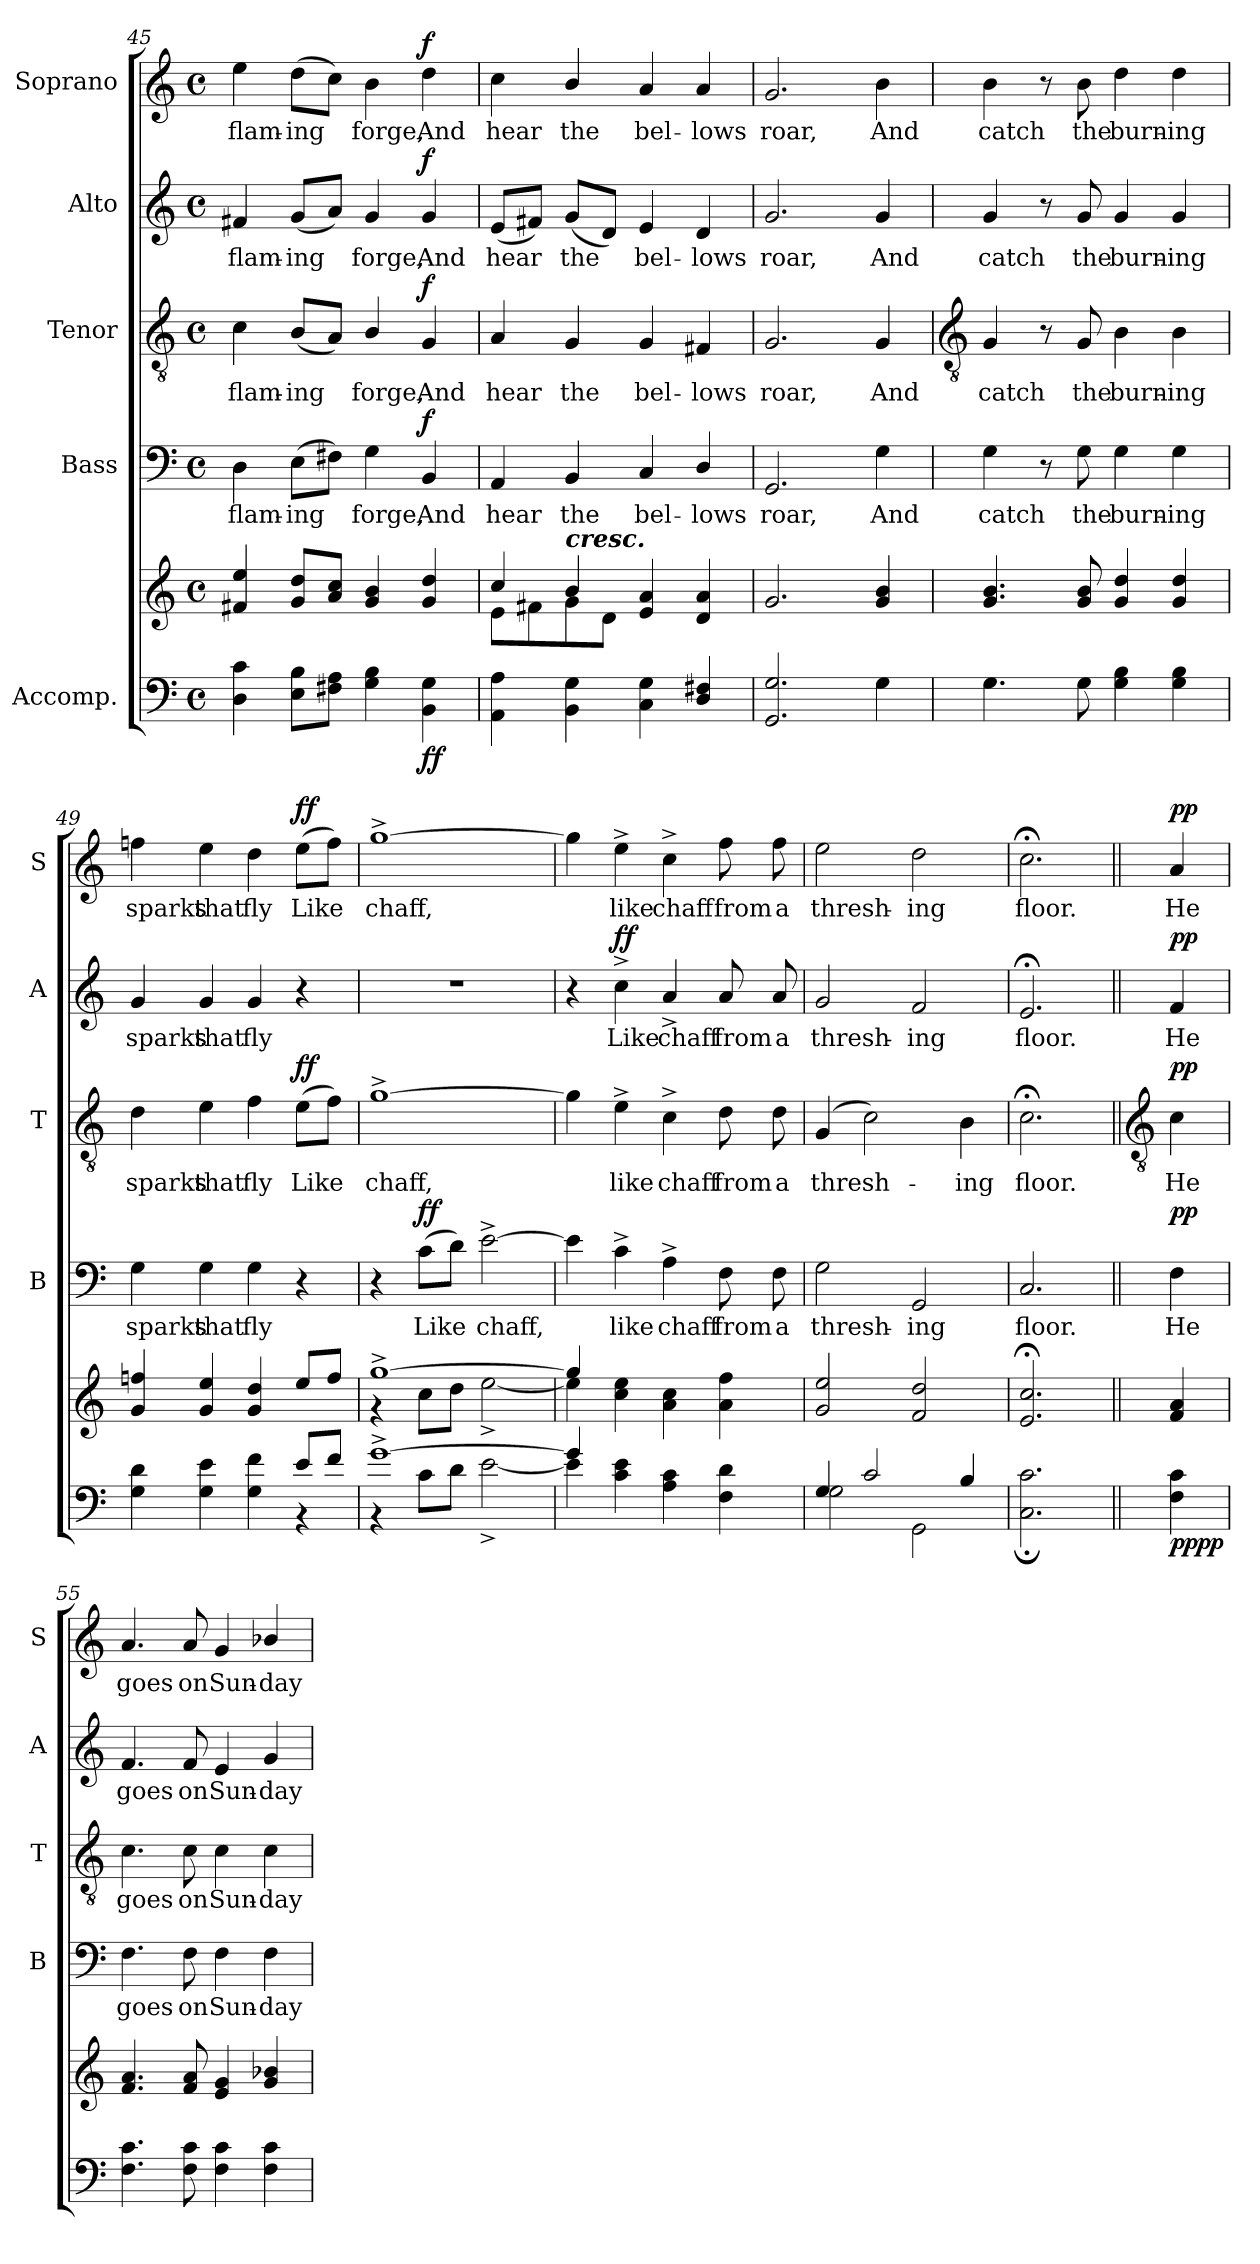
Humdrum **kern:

**kern	**kern	**dynam	**kern	**text	**dynam	**kern	**text	**dynam	**kern	**text	**dynam	**kern	**text	**dynam
*part5	*part5	*part5	*part4	*part4	*part4	*part3	*part3	*part3	*part2	*part2	*part2	*part1	*part1	*part1
*staff6	*staff5	*staff5/6	*staff4	*staff4	*staff4	*staff3	*staff3	*staff3	*staff2	*staff2	*staff2	*staff1	*staff1	*staff1
*I"Accomp.	*	*	*I"Bass	*	*	*I"Tenor	*	*	*I"Alto	*	*	*I"Soprano	*	*
*	*	*	*I'B	*	*	*I'T	*	*	*I'A	*	*	*I'S	*	*
*clefF4	*clefG2	*	*clefF4	*	*	*clefGv2	*	*	*clefG2	*	*	*clefG2	*	*
*k[]	*k[]	*	*k[]	*	*	*k[]	*	*	*k[]	*	*	*k[]	*	*
*C:	*C:	*	*C:	*	*	*C:	*	*	*C:	*	*	*C:	*	*
*M4/4	*M4/4	*	*M4/4	*	*	*M4/4	*	*	*M4/4	*	*	*M4/4	*	*
*met(c)	*met(c)	*	*met(c)	*	*	*met(c)	*	*	*met(c)	*	*	*met(c)	*	*
=45	=45	=45	=45	=45	=45	=45	=45	=45	=45	=45	=45	=45	=45	=45
*	*^	*	*	*	*	*	*	*	*	*	*	*	*	*
!	!	!	!	!	!LO:LY:b	!	!	!LO:LY:b	!	!	!LO:LY:b	!	!	!LO:LY:b	!
4D 4c	4f#X 4ee	1ryy	.	4D	flam-	.	4c	flam-	.	4f#X	flam-	.	4ee	flam-	.
!	!	!	!	!	!LO:LY:b	!	!	!LO:LY:b	!	!	!LO:LY:b	!	!	!LO:LY:b	!
8E 8BL	8g 8ddL	.	.	(>8EL	-ing	.	(<8BL	-ing	.	(<8gL	-ing	.	(>8ddL	-ing	.
8F#X 8AJ	8a 8ccJ	.	.	8F#XJ)	.	.	8AJ)	.	.	8aJ)	.	.	8ccJ)	.	.
!	!	!	!	!	!LO:LY:b	!	!	!LO:LY:b	!	!	!LO:LY:b	!	!	!LO:LY:b	!
4G 4B	4g 4b	.	.	4G	forge,	.	4B/	forge,	.	4g	forge,	.	4b	forge,	.
!	!	!	!LO:DY:b=2	!	!LO:LY:b	!	!	!LO:LY:b	!	!	!LO:LY:b	!	!	!LO:LY:b	!
!	!	!	!LO:DY:n=1:b	!	!	!LO:DY:b	!	!	!LO:DY:b	!	!	!LO:DY:b	!	!	!LO:DY:b
4BB 4G	4g 4dd	.	f f	4BB	And	f	4G	And	f	4g	And	f	4dd	And	f
=46	=46	=46	=46	=46	=46	=46	=46	=46	=46	=46	=46	=46	=46	=46	=46
!	!	!	!	!	!LO:LY:b	!	!	!LO:LY:b	!	!	!LO:LY:b	!	!	!LO:LY:b	!
4AA 4A	4cc/	8e\L	.	4AA	hear	.	4A	hear	.	(<8eL	hear	.	4cc	hear	.
.	.	8f#X\	.	.	.	.	.	.	.	8f#XJ)	.	.	.	.	.
!	!LO:TX:a:Bi:t=cresc.	!	!	!	!	!	!	!	!	!	!	!	!	!	!
!	!	!	!	!	!LO:LY:b	!	!	!LO:LY:b	!	!	!LO:LY:b	!	!	!LO:LY:b	!
4BB\ 4G\	4b/	8g\	.	4BB	the	.	4G	the	.	(<8gL	the	.	4b/	the	.
.	.	8d\J	.	.	.	.	.	.	.	8dJ)	.	.	.	.	.
!	!	!	!	!	!LO:LY:b	!	!	!LO:LY:b	!	!	!LO:LY:b	!	!	!LO:LY:b	!
4C 4G	4e 4a	2ryy	.	4C	bel-	.	4G	bel-	.	4e	bel-	.	4a	bel-	.
!	!	!	!	!	!LO:LY:b	!	!	!LO:LY:b	!	!	!LO:LY:b	!	!	!LO:LY:b	!
4D/ 4F#X/	4d 4a	.	.	4D/	-lows	.	4F#X	-lows	.	4d	-lows	.	4a	-lows	.
*	*v	*v	*	*	*	*	*	*	*	*	*	*	*	*	*
=47	=47	=47	=47	=47	=47	=47	=47	=47	=47	=47	=47	=47	=47	=47
!	!	!	!	!LO:LY:b	!	!	!LO:LY:b	!	!	!LO:LY:b	!	!	!LO:LY:b	!
2.GG 2.G	2.g	.	2.GG	roar,	.	2.G	roar,	.	2.g	roar,	.	2.g	roar,	.
!	!	!	!	!LO:LY:b	!	!	!LO:LY:b	!	!	!LO:LY:b	!	!	!LO:LY:b	!
4G	4g 4b	.	4G	And	.	4G	And	.	4g	And	.	4b	And	.
!!LO:LB:g=z
=48	=48	=48	=48	=48	=48	=48	=48	=48	=48	=48	=48	=48	=48	=48
*	*	*	*	*	*	*clefGv2	*	*	*	*	*	*	*	*
*^	*^	*	*	*	*	*	*	*	*	*	*	*	*	*
!	!	!	!	!	!	!LO:LY:b	!	!	!LO:LY:b	!	!	!LO:LY:b	!	!	!LO:LY:b	!
1ryy	4.G	4.g 4.b	1ryy	.	4G	catch	.	4G	catch	.	4g	catch	.	4b	catch	.
.	.	.	.	.	8r	.	.	8r	.	.	8r	.	.	8r	.	.
!	!	!	!	!	!	!LO:LY:b	!	!	!LO:LY:b	!	!	!LO:LY:b	!	!	!LO:LY:b	!
.	8G	8g 8b	.	.	8G	the	.	8G	the	.	8g	the	.	8b	the	.
!	!	!	!	!	!	!LO:LY:b	!	!	!LO:LY:b	!	!	!LO:LY:b	!	!	!LO:LY:b	!
.	4G 4B	4g 4dd	.	.	4G	burn-	.	4B	burn-	.	4g	burn-	.	4dd	burn-	.
!	!	!	!	!	!	!LO:LY:b	!	!	!LO:LY:b	!	!	!LO:LY:b	!	!	!LO:LY:b	!
.	4G 4B	4g 4dd	.	.	4G	-ing	.	4B	-ing	.	4g	-ing	.	4dd	-ing	.
=49	=49	=49	=49	=49	=49	=49	=49	=49	=49	=49	=49	=49	=49	=49	=49	=49
!	!	!	!	!	!	!LO:LY:b	!	!	!LO:LY:b	!	!	!LO:LY:b	!	!	!LO:LY:b	!
2.ryy	4G 4d	4g 4ffn	1ryy	.	4G	sparks	.	4d	sparks	.	4g	sparks	.	4ffn	sparks	.
!	!	!	!	!	!	!LO:LY:b	!	!	!LO:LY:b	!	!	!LO:LY:b	!	!	!LO:LY:b	!
.	4G 4e	4g 4ee	.	.	4G	that	.	4e	that	.	4g	that	.	4ee	that	.
!	!	!	!	!	!	!LO:LY:b	!	!	!LO:LY:b	!	!	!LO:LY:b	!	!	!LO:LY:b	!
.	4G 4f	4g 4dd	.	.	4G	fly	.	4f	fly	.	4g	fly	.	4dd	fly	.
!	!	!	!	!	!	!	!	!	!LO:LY:b	!LO:DY:b	!	!	!	!	!LO:LY:b	!LO:DY:b
8e/L	4r	8eeL	.	.	4r	.	.	(>8eL	Like	ff	4r	.	.	(>8eeL	Like	ff
8f/J	.	8ffJ	.	.	.	.	.	8fJ)	.	.	.	.	.	8ffJ)	.	.
=50	=50	=50	=50	=50	=50	=50	=50	=50	=50	=50	=50	=50	=50	=50	=50	=50
!	!	!	!	!	!	!	!	!	!LO:LY:b	!	!	!	!	!	!LO:LY:b	!
[1g^/	4r	[1gg^	4r	.	4r	.	.	[1g^	chaff,	.	1r	.	.	[1gg^	chaff,	.
!	!	!	!	!	!	!LO:LY:b	!LO:DY:b	!	!	!	!	!	!	!	!	!
.	8cL	.	8cc\L	.	(>8cL	Like	ff	.	.	.	.	.	.	.	.	.
.	8dJ	.	8dd\J	.	8dJ)	.	.	.	.	.	.	.	.	.	.	.
!	!	!	!	!	!	!LO:LY:b	!	!	!	!	!	!	!	!	!	!
.	[2e^	.	[2ee^\	.	[2e^	chaff,	.	.	.	.	.	.	.	.	.	.
=51	=51	=51	=51	=51	=51	=51	=51	=51	=51	=51	=51	=51	=51	=51	=51	=51
4g/]	4e]	4gg]	4ee\]	.	4e]	.	.	4g]	.	.	4r	.	.	4gg]	.	.
!	!	!	!	!	!	!LO:LY:b	!	!	!LO:LY:b	!	!	!LO:LY:b	!LO:DY:b	!	!LO:LY:b	!
2.ryy	4c 4e	4cc 4ee	2.ryy	.	4c^	like	.	4e^	like	.	4cc^	Like	ff	4ee^	like	.
!	!	!	!	!	!	!LO:LY:b	!	!	!LO:LY:b	!	!	!LO:LY:b	!	!	!LO:LY:b	!
.	4A 4c	4a 4cc	.	.	4A^	chaff	.	4c^	chaff	.	4a^	chaff	.	4cc^	chaff	.
!	!	!	!	!	!	!LO:LY:b	!	!	!LO:LY:b	!	!	!LO:LY:b	!	!	!LO:LY:b	!
.	4F 4d	4a 4ff	.	.	8F	from	.	8d	from	.	8a	from	.	8ff	from	.
!	!	!	!	!	!	!LO:LY:b	!	!	!LO:LY:b	!	!	!LO:LY:b	!	!	!LO:LY:b	!
.	.	.	.	.	8F	a	.	8d	a	.	8a	a	.	8ff	a	.
=52	=52	=52	=52	=52	=52	=52	=52	=52	=52	=52	=52	=52	=52	=52	=52	=52
!	!	!	!	!	!	!LO:LY:b	!	!	!LO:LY:b	!	!	!LO:LY:b	!	!	!LO:LY:b	!
4G/	2G	2g 2ee	1ryy	.	2G	thresh-	.	(<4G	thresh-	.	2g	thresh-	.	2ee	thresh-	.
2c/	.	.	.	.	.	.	.	2c)	.	.	.	.	.	.	.	.
!	!	!	!	!	!	!LO:LY:b	!	!	!	!	!	!LO:LY:b	!	!	!LO:LY:b	!
.	2GG	2f 2dd	.	.	2GG	-ing	.	.	.	.	2f	-ing	.	2dd	-ing	.
!	!	!	!	!	!	!	!	!	!LO:LY:b	!	!	!	!	!	!	!
4B/	.	.	.	.	.	.	.	4B	ing	.	.	.	.	.	.	.
=53	=53	=53	=53	=53	=53	=53	=53	=53	=53	=53	=53	=53	=53	=53	=53	=53
!	!	!	!	!	!	!LO:LY:b	!	!	!LO:LY:b	!	!	!LO:LY:b	!	!	!LO:LY:b	!
2.ryy	2.C; 2.c;	2.e;< 2.cc;<	2.ryy	.	2.C	floor.	.	2.c;<	floor.	.	2.e;<	floor.	.	2.cc;<	floor.	.
*v	*v	*	*	*	*	*	*	*	*	*	*	*	*	*	*	*
*	*v	*v	*	*	*	*	*	*	*	*	*	*	*	*	*
!!LO:LB:g=z
=54||	=54||	=54||	=54||	=54||	=54||	=54||	=54||	=54||	=54||	=54||	=54||	=54||	=54||	=54||
*	*	*	*	*	*	*clefGv2	*	*	*	*	*	*	*	*
*^	*^	*	*	*	*	*	*	*	*	*	*	*	*	*
!	!	!	!	!LO:DY:b=2	!	!LO:LY:b	!	!	!LO:LY:b	!	!	!LO:LY:b	!	!	!LO:LY:b	!
!	!	!	!	!LO:DY:n=1:b	!	!	!LO:DY:b	!	!	!LO:DY:b	!	!	!LO:DY:b	!	!	!LO:DY:b
*v	*v	*	*	*	*	*	*	*	*	*	*	*	*	*	*	*
*	*v	*v	*	*	*	*	*	*	*	*	*	*	*	*	*
4F 4c	4f 4a	pp pp	4F	He	pp	4c	He	pp	4f	He	pp	4a	He	pp
=55	=55	=55	=55	=55	=55	=55	=55	=55	=55	=55	=55	=55	=55	=55
!	!	!	!	!LO:LY:b	!	!	!LO:LY:b	!	!	!LO:LY:b	!	!	!LO:LY:b	!
4.F 4.c	4.f 4.a	.	4.F	goes	.	4.c	goes	.	4.f	goes	.	4.a	goes	.
!	!	!	!	!LO:LY:b	!	!	!LO:LY:b	!	!	!LO:LY:b	!	!	!LO:LY:b	!
8F 8c	8f 8a	.	8F	on	.	8c	on	.	8f	on	.	8a	on	.
!	!	!	!	!LO:LY:b	!	!	!LO:LY:b	!	!	!LO:LY:b	!	!	!LO:LY:b	!
4F 4c	4e 4g	.	4F	Sun-	.	4c	Sun-	.	4e	Sun-	.	4g	Sun-	.
!	!	!	!	!LO:LY:b	!	!	!LO:LY:b	!	!	!LO:LY:b	!	!	!LO:LY:b	!
4F 4c	4g/ 4b-X/	.	4F	-day	.	4c	-day	.	4g/	-day	.	4b-X/	-day	.
=	=	=	=	=	=	=	=	=	=	=	=	=	=	=
*-	*-	*-	*-	*-	*-	*-	*-	*-	*-	*-	*-	*-	*-	*-
